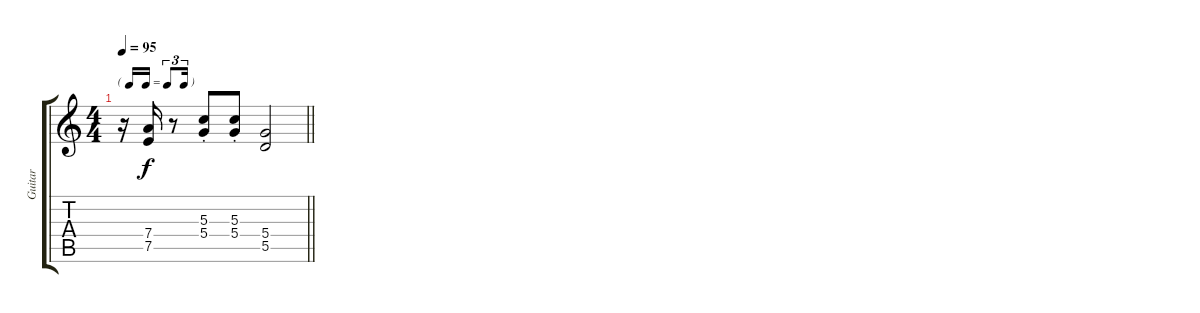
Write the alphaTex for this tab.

\track ("Guitar" "Guitar") {instrument overdrivenguitar}
\staff {score tabs}
\tuning (E4 B3 G3 D3 A2 E2) {hide}
\ts (4 4)
\tf triplet16th
\tempo 95
\clef g2
\barLineRight lightlight
\ks c
r.16{dy f} (7.4 7.5).16 r.8 (5.3{st} 5.4{st}).8 (5.3{st} 5.4{st}).8 (5.4 5.5).2
